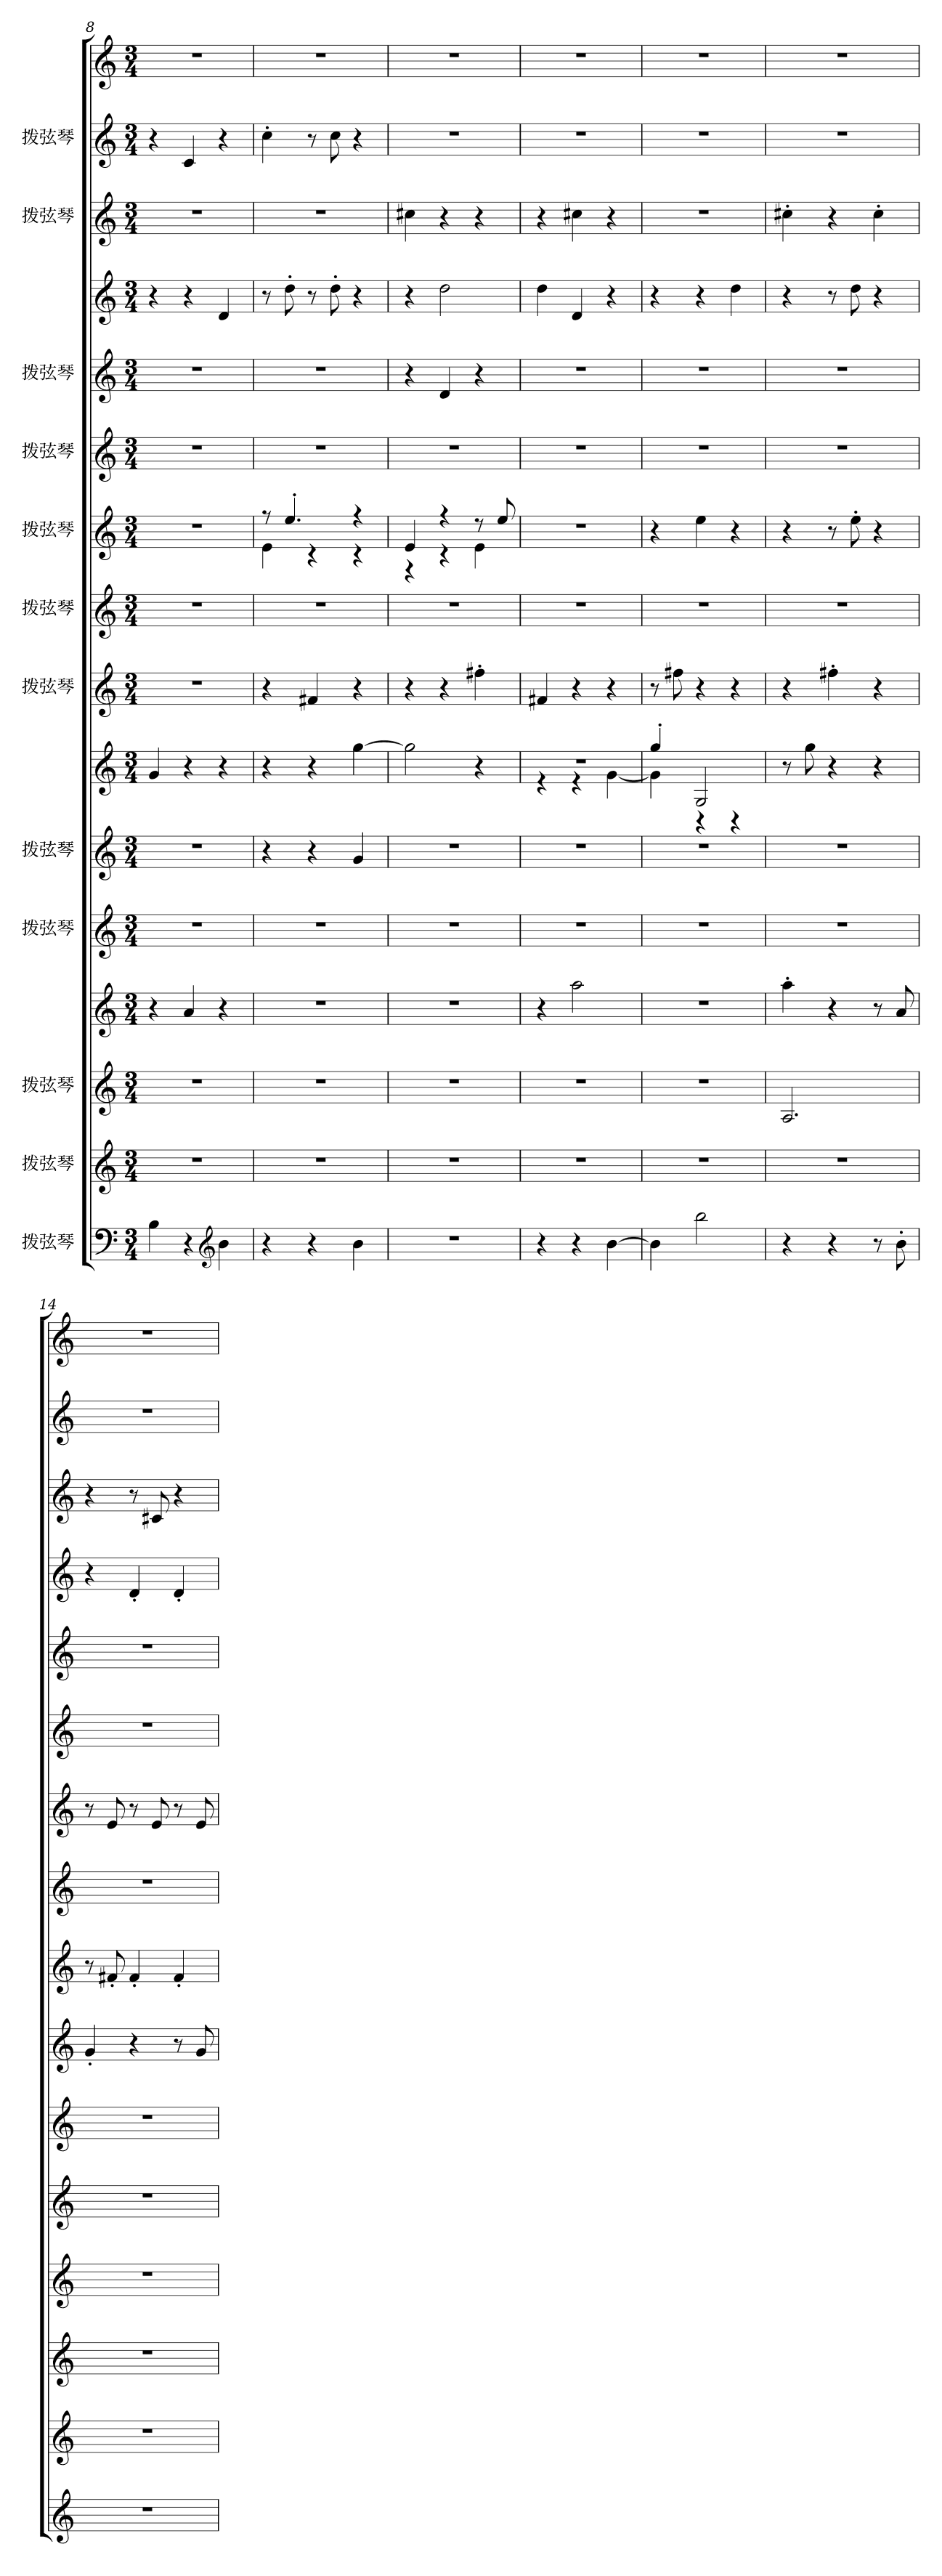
**kern	**kern	**kern	**kern	**kern	**kern	**kern	**kern	**kern	**kern	**kern	**kern	**kern	**kern	**kern	**kern
*part12	*part11	*part10	*part10	*part9	*part8	*part8	*part7	*part6	*part5	*part4	*part3	*part3	*part2	*part1	*part1
*staff16	*staff15	*staff14	*staff13	*staff12	*staff11	*staff10	*staff9	*staff8	*staff7	*staff6	*staff5	*staff4	*staff3	*staff2	*staff1
*I"拨弦琴	*I"拨弦琴	*I"拨弦琴	*	*I"拨弦琴	*I"拨弦琴	*	*I"拨弦琴	*I"拨弦琴	*I"拨弦琴	*I"拨弦琴	*I"拨弦琴	*	*I"拨弦琴	*I"拨弦琴	*
*clefF4	*clefG2	*clefG2	*clefG2	*clefG2	*clefG2	*clefG2	*clefG2	*clefG2	*clefG2	*clefG2	*clefG2	*clefG2	*clefG2	*clefG2	*clefG2
*k[]	*k[]	*k[]	*k[]	*k[]	*k[]	*k[]	*k[]	*k[]	*k[]	*k[]	*k[]	*k[]	*k[]	*k[]	*k[]
*M3/4	*M3/4	*M3/4	*M3/4	*M3/4	*M3/4	*M3/4	*M3/4	*M3/4	*M3/4	*M3/4	*M3/4	*M3/4	*M3/4	*M3/4	*M3/4
=8	=8	=8	=8	=8	=8	=8	=8	=8	=8	=8	=8	=8	=8	=8	=8
4B\	2.r	2.r	4r	2.r	2.r	4g/	2.r	2.r	2.r	2.r	2.r	4r	2.r	4r	2.r
4r	.	.	4a/	.	.	4r	.	.	.	.	.	4r	.	4c/	.
*clefG2	*	*	*	*	*	*	*	*	*	*	*	*	*	*	*
4b\	.	.	4r	.	.	4r	.	.	.	.	.	4d/	.	4r	.
=9	=9	=9	=9	=9	=9	=9	=9	=9	=9	=9	=9	=9	=9	=9	=9
*	*	*	*	*	*	*	*	*	*^	*	*	*	*	*	*
4r	2.r	2.r	2.r	2.r	4r	4r	4r	2.r	8r	4e\	2.r	2.r	8r	2.r	4cc'\	2.r
.	.	.	.	.	.	.	.	.	4.ee'/	.	.	.	8dd'\	.	.	.
4r	.	.	.	.	4r	4r	4f#X/	.	.	4r	.	.	8r	.	8r	.
.	.	.	.	.	.	.	.	.	.	.	.	.	8dd'\	.	8cc\	.
4b\	.	.	.	.	4g/	[4gg\	4r	.	4r	4r	.	.	4r	.	4r	.
=10	=10	=10	=10	=10	=10	=10	=10	=10	=10	=10	=10	=10	=10	=10	=10	=10
2.r	2.r	2.r	2.r	2.r	2.r	2gg\]	4r	2.r	4e/	4r	2.r	4r	4r	4cc#X\	2.r	2.r
.	.	.	.	.	.	.	4r	.	4r	4r	.	4d/	2dd\	4r	.	.
.	.	.	.	.	.	4r	4ff#X'\	.	8r	4e\	.	4r	.	4r	.	.
.	.	.	.	.	.	.	.	.	8ee/	.	.	.	.	.	.	.
*	*	*	*	*	*	*	*	*	*v	*v	*	*	*	*	*	*
=11	=11	=11	=11	=11	=11	=11	=11	=11	=11	=11	=11	=11	=11	=11	=11
*	*	*	*	*	*	*^	*	*	*	*	*	*	*	*	*
4r	2.r	2.r	4r	2.r	2.r	2.r	4r	4f#X/	2.r	2.r	2.r	2.r	4dd\	4r	2.r	2.r
4r	.	.	2aa\	.	.	.	4r	4r	.	.	.	.	4d/	4cc#X\	.	.
[4b\	.	.	.	.	.	.	[4g\	4r	.	.	.	.	4r	4r	.	.
=12	=12	=12	=12	=12	=12	=12	=12	=12	=12	=12	=12	=12	=12	=12	=12	=12
4b\]	2.r	2.r	2.r	2.r	2.r	4gg'/	4g\]	8r	2.r	4r	2.r	2.r	4r	2.r	2.r	2.r
.	.	.	.	.	.	.	.	8ff#X\	.	.	.	.	.	.	.	.
2bb\	.	.	.	.	.	2G/	4r	4r	.	4ee\	.	.	4r	.	.	.
.	.	.	.	.	.	.	4r	4r	.	4r	.	.	4dd\	.	.	.
*	*	*	*	*	*	*v	*v	*	*	*	*	*	*	*	*	*
=13	=13	=13	=13	=13	=13	=13	=13	=13	=13	=13	=13	=13	=13	=13	=13
4r	2.r	2.A/	4aa'\	2.r	2.r	8r	4r	2.r	4r	2.r	2.r	4r	4cc#X'\	2.r	2.r
.	.	.	.	.	.	8gg\	.	.	.	.	.	.	.	.	.
4r	.	.	4r	.	.	4r	4ff#X'\	.	8r	.	.	8r	4r	.	.
.	.	.	.	.	.	.	.	.	8ee'\	.	.	8dd\	.	.	.
8r	.	.	8r	.	.	4r	4r	.	4r	.	.	4r	4cc#'\	.	.
8b'\	.	.	8a/	.	.	.	.	.	.	.	.	.	.	.	.
!!LO:PB:g=z
=14	=14	=14	=14	=14	=14	=14	=14	=14	=14	=14	=14	=14	=14	=14	=14
2.r	2.r	2.r	2.r	2.r	2.r	4g'/	8r	2.r	8r	2.r	2.r	4r	4r	2.r	2.r
.	.	.	.	.	.	.	8f#X'/	.	8e/	.	.	.	.	.	.
.	.	.	.	.	.	4r	4f#'/	.	8r	.	.	4d'/	8r	.	.
.	.	.	.	.	.	.	.	.	8e/	.	.	.	8c#X/	.	.
.	.	.	.	.	.	8r	4f#'/	.	8r	.	.	4d'/	4r	.	.
.	.	.	.	.	.	8g/	.	.	8e/	.	.	.	.	.	.
=	=	=	=	=	=	=	=	=	=	=	=	=	=	=	=
*-	*-	*-	*-	*-	*-	*-	*-	*-	*-	*-	*-	*-	*-	*-	*-
